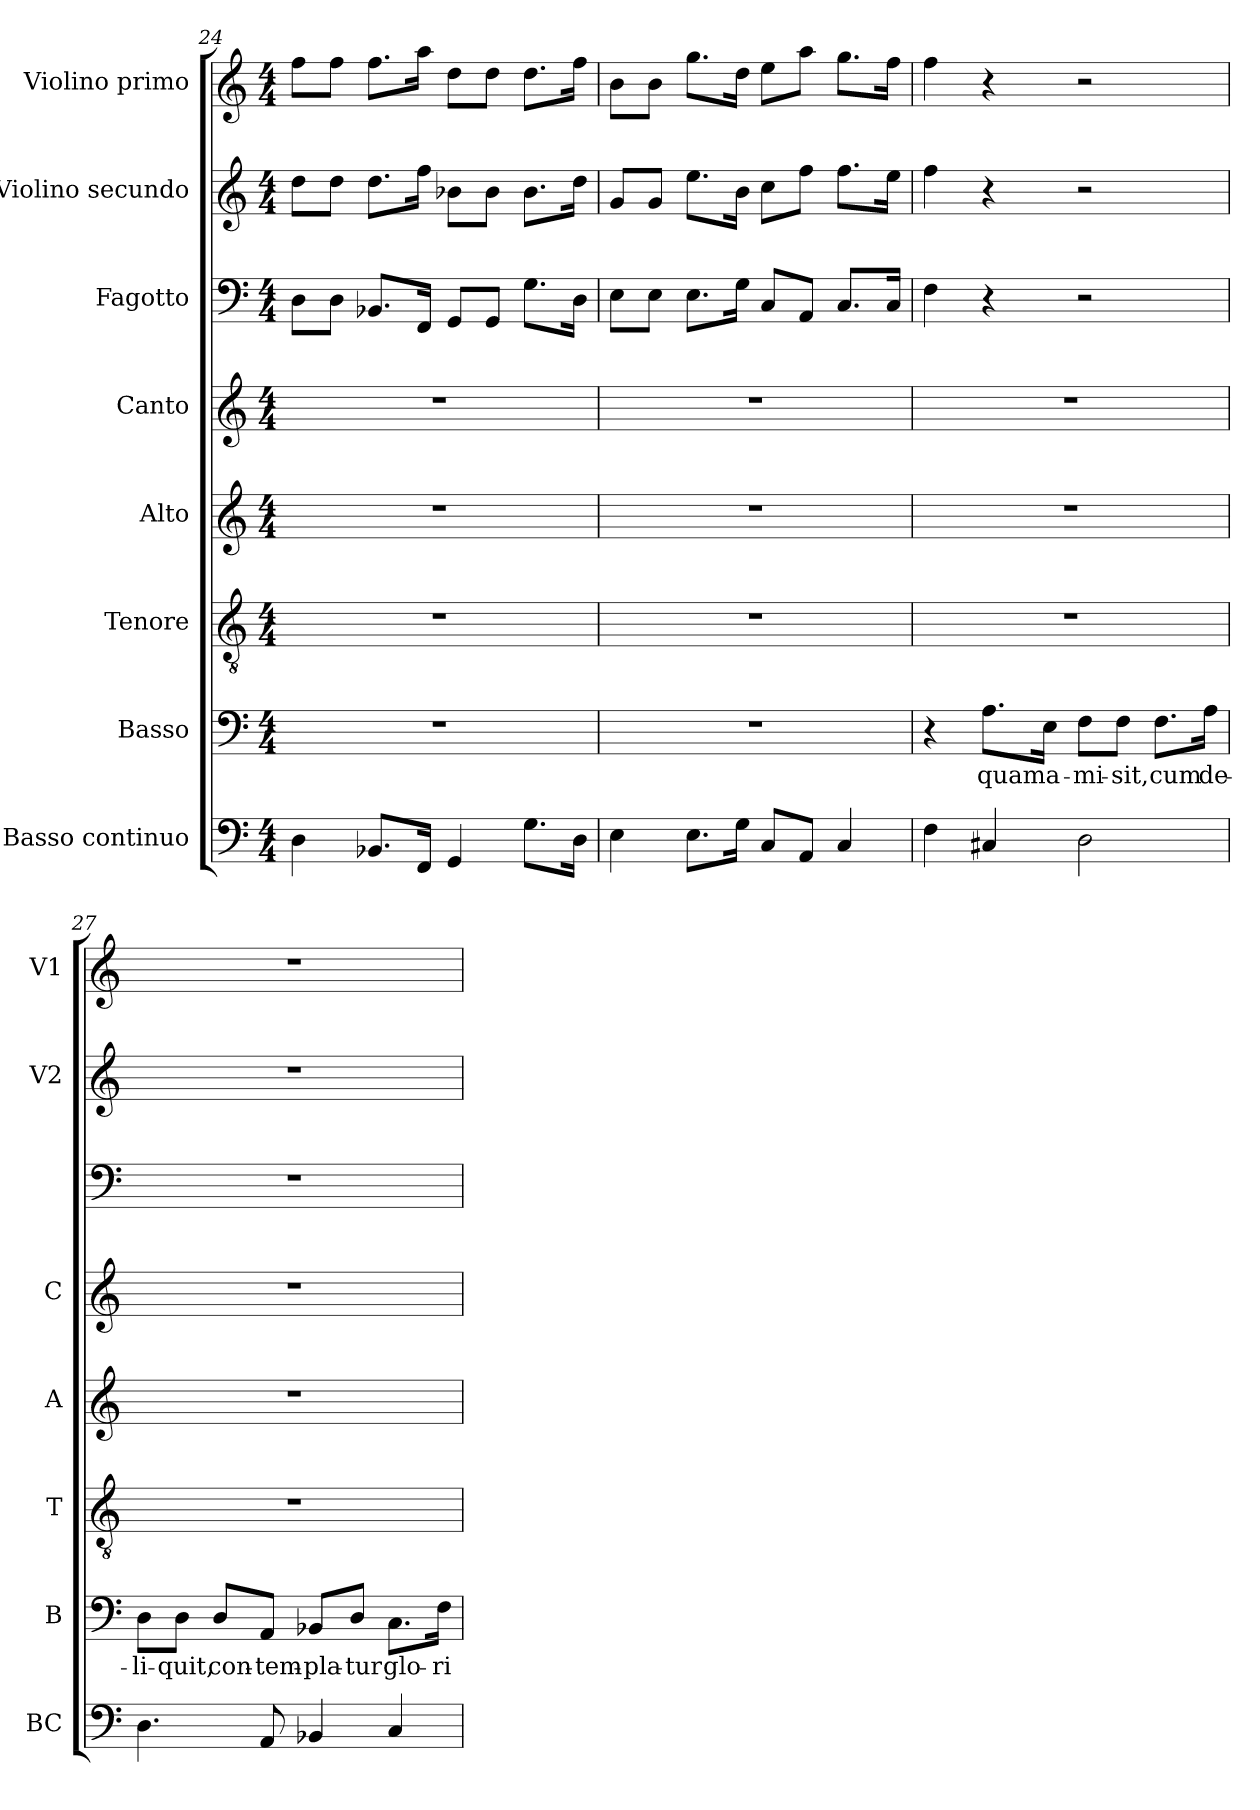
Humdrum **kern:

**kern	**kern	**text	**kern	**kern	**kern	**kern	**kern	**kern
*part8	*part7	*part7	*part6	*part5	*part4	*part3	*part2	*part1
*staff8	*staff7	*staff7	*staff6	*staff5	*staff4	*staff3	*staff2	*staff1
*I"Basso continuo	*I"Basso	*	*I"Tenore	*I"Alto	*I"Canto	*I"Fagotto	*I"Violino secundo	*I"Violino primo
*I'BC	*I'B	*	*I'T	*I'A	*I'C	*	*I'V2	*I'V1
!!LO:PB:g=z
*clefF4	*clefF4	*	*clefGv2	*clefG2	*clefG2	*clefF4	*clefG2	*clefG2
*k[]	*k[]	*	*k[]	*k[]	*k[]	*k[]	*k[]	*k[]
*C:	*C:	*	*C:	*C:	*C:	*C:	*C:	*C:
*M4/4	*M4/4	*	*M4/4	*M4/4	*M4/4	*M4/4	*M4/4	*M4/4
=24	=24	=24	=24	=24	=24	=24	=24	=24
4D\	1r	.	1r	1r	1r	8D\L	8dd\L	8ff\L
.	.	.	.	.	.	8D\J	8dd\J	8ff\J
8.BB-X/L	.	.	.	.	.	8.BB-X/L	8.dd\L	8.ff\L
16FF/Jk	.	.	.	.	.	16FF/Jk	16ff\Jk	16aa\Jk
4GG/	.	.	.	.	.	8GG/L	8b-X\L	8dd\L
.	.	.	.	.	.	8GG/J	8b-\J	8dd\J
8.G\L	.	.	.	.	.	8.G\L	8.b-\L	8.dd\L
16D\Jk	.	.	.	.	.	16D\Jk	16dd\Jk	16ff\Jk
=25	=25	=25	=25	=25	=25	=25	=25	=25
4E\	1r	.	1r	1r	1r	8E\L	8g/L	8b\L
.	.	.	.	.	.	8E\J	8g/J	8b\J
8.E\L	.	.	.	.	.	8.E\L	8.ee\L	8.gg\L
16G\Jk	.	.	.	.	.	16G\Jk	16b\Jk	16dd\Jk
8C/L	.	.	.	.	.	8C/L	8cc\L	8ee\L
8AA/J	.	.	.	.	.	8AA/J	8ff\J	8aa\J
4C/	.	.	.	.	.	8.C/L	8.ff\L	8.gg\L
.	.	.	.	.	.	16C/Jk	16ee\Jk	16ff\Jk
=26	=26	=26	=26	=26	=26	=26	=26	=26
4F\	4r	.	1r	1r	1r	4F\	4ff\	4ff\
!	!	!LO:LY:b	!	!	!	!	!	!
4C#X/	8.A\L	quam	.	.	.	4r	4r	4r
!	!	!LO:LY:b	!	!	!	!	!	!
.	16E\Jk	a-	.	.	.	.	.	.
!	!	!LO:LY:b	!	!	!	!	!	!
2D\	8F\L	-mi-	.	.	.	2r	2r	2r
!	!	!LO:LY:b	!	!	!	!	!	!
.	8F\J	-sit,	.	.	.	.	.	.
!	!	!LO:LY:b	!	!	!	!	!	!
.	8.F\L	cum	.	.	.	.	.	.
!	!	!LO:LY:b	!	!	!	!	!	!
.	16A\Jk	de-	.	.	.	.	.	.
=27	=27	=27	=27	=27	=27	=27	=27	=27
!	!	!LO:LY:b	!	!	!	!	!	!
4.D\	8D\L	-li-	1r	1r	1r	1r	1r	1r
!	!	!LO:LY:b	!	!	!	!	!	!
.	8D\J	-quit,	.	.	.	.	.	.
!	!	!LO:LY:b	!	!	!	!	!	!
.	8D/L	con-	.	.	.	.	.	.
!	!	!LO:LY:b	!	!	!	!	!	!
8AA/	8AA/J	-tem-	.	.	.	.	.	.
!	!	!LO:LY:b	!	!	!	!	!	!
4BB-X/	8BB-X/L	-pla-	.	.	.	.	.	.
!	!	!LO:LY:b	!	!	!	!	!	!
.	8D/J	-tur	.	.	.	.	.	.
!	!	!LO:LY:b	!	!	!	!	!	!
4C/	8.C\L	glo-	.	.	.	.	.	.
!	!	!LO:LY:b	!	!	!	!	!	!
.	16F\Jk	-ri-	.	.	.	.	.	.
=	=	=	=	=	=	=	=	=
*-	*-	*-	*-	*-	*-	*-	*-	*-
